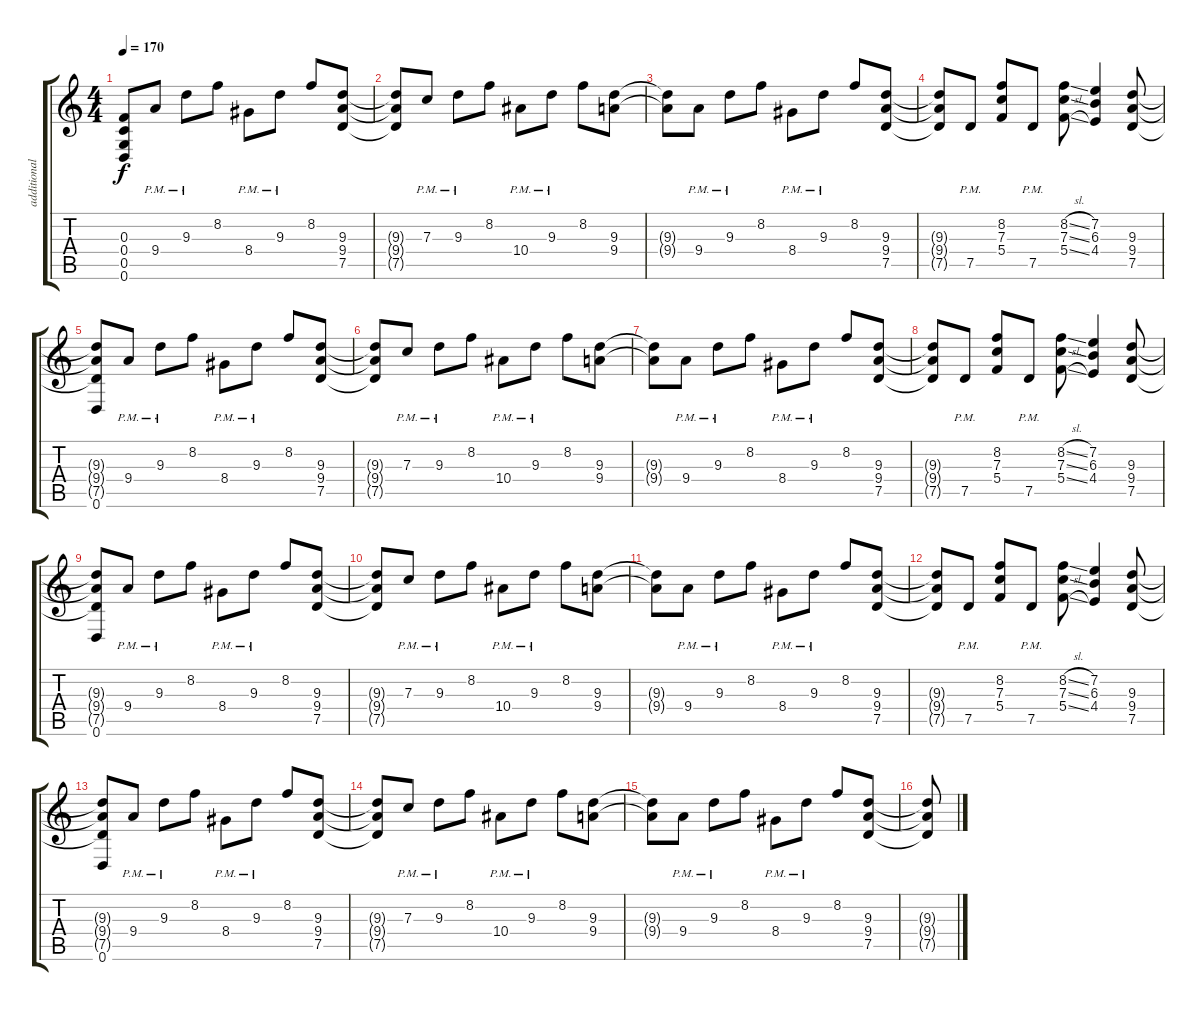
\track ("additional" "additional") {instrument distortionguitar}
\staff {score tabs}
\tuning (D4 A3 F3 C3 G2 D2) {hide}
\ts (4 4)
\tempo 170
\clef g2
\ks c
(0.3 0.4 0.5 0.6).8{dy f balance 2} 9.4{pm}.8 9.3{pm}.8 8.2.8 8.4{pm}.8 9.3{pm}.8 8.2.8 (9.3 9.4 7.5).8 |
(9.3{t} 9.4{t} 7.5{t}).8 7.3{pm}.8 9.3{pm}.8 8.2.8 10.4{pm}.8 9.3{pm}.8 8.2.8 (9.3 9.4).8 |
(9.3{t} 9.4{t}).8 9.4{pm}.8 9.3{pm}.8 8.2.8 8.4{pm}.8 9.3{pm}.8 8.2.8 (9.3 9.4 7.5).8 |
(9.3{t} 9.4{t} 7.5{t}).8 7.5{pm}.8 (8.2 7.3 5.4).8 7.5{pm}.8 (8.2{sl} 7.3{sl} 5.4{sl}).8 (7.2 6.3 4.4).4 (9.3 9.4 7.5).8 |
(9.3{t} 9.4{t} 7.5{t} 0.6).8 9.4{pm}.8 9.3{pm}.8 8.2.8 8.4{pm}.8 9.3{pm}.8 8.2.8 (9.3 9.4 7.5).8 |
(9.3{t} 9.4{t} 7.5{t}).8 7.3{pm}.8 9.3{pm}.8 8.2.8 10.4{pm}.8 9.3{pm}.8 8.2.8 (9.3 9.4).8 |
(9.3{t} 9.4{t}).8 9.4{pm}.8 9.3{pm}.8 8.2.8 8.4{pm}.8 9.3{pm}.8 8.2.8 (9.3 9.4 7.5).8 |
(9.3{t} 9.4{t} 7.5{t}).8 7.5{pm}.8 (8.2 7.3 5.4).8 7.5{pm}.8 (8.2{sl} 7.3{sl} 5.4{sl}).8 (7.2 6.3 4.4).4 (9.3 9.4 7.5).8 |
(9.3{t} 9.4{t} 7.5{t} 0.6).8 9.4{pm}.8 9.3{pm}.8 8.2.8 8.4{pm}.8 9.3{pm}.8 8.2.8 (9.3 9.4 7.5).8 |
(9.3{t} 9.4{t} 7.5{t}).8 7.3{pm}.8 9.3{pm}.8 8.2.8 10.4{pm}.8 9.3{pm}.8 8.2.8 (9.3 9.4).8 |
(9.3{t} 9.4{t}).8 9.4{pm}.8 9.3{pm}.8 8.2.8 8.4{pm}.8 9.3{pm}.8 8.2.8 (9.3 9.4 7.5).8 |
(9.3{t} 9.4{t} 7.5{t}).8 7.5{pm}.8 (8.2 7.3 5.4).8 7.5{pm}.8 (8.2{sl} 7.3{sl} 5.4{sl}).8 (7.2 6.3 4.4).4 (9.3 9.4 7.5).8 |
(9.3{t} 9.4{t} 7.5{t} 0.6).8 9.4{pm}.8 9.3{pm}.8 8.2.8 8.4{pm}.8 9.3{pm}.8 8.2.8 (9.3 9.4 7.5).8 |
(9.3{t} 9.4{t} 7.5{t}).8 7.3{pm}.8 9.3{pm}.8 8.2.8 10.4{pm}.8 9.3{pm}.8 8.2.8 (9.3 9.4).8 |
(9.3{t} 9.4{t}).8 9.4{pm}.8 9.3{pm}.8 8.2.8 8.4{pm}.8 9.3{pm}.8 8.2.8 (9.3 9.4 7.5).8 |
(9.3{t} 9.4{t} 7.5{t}).8
